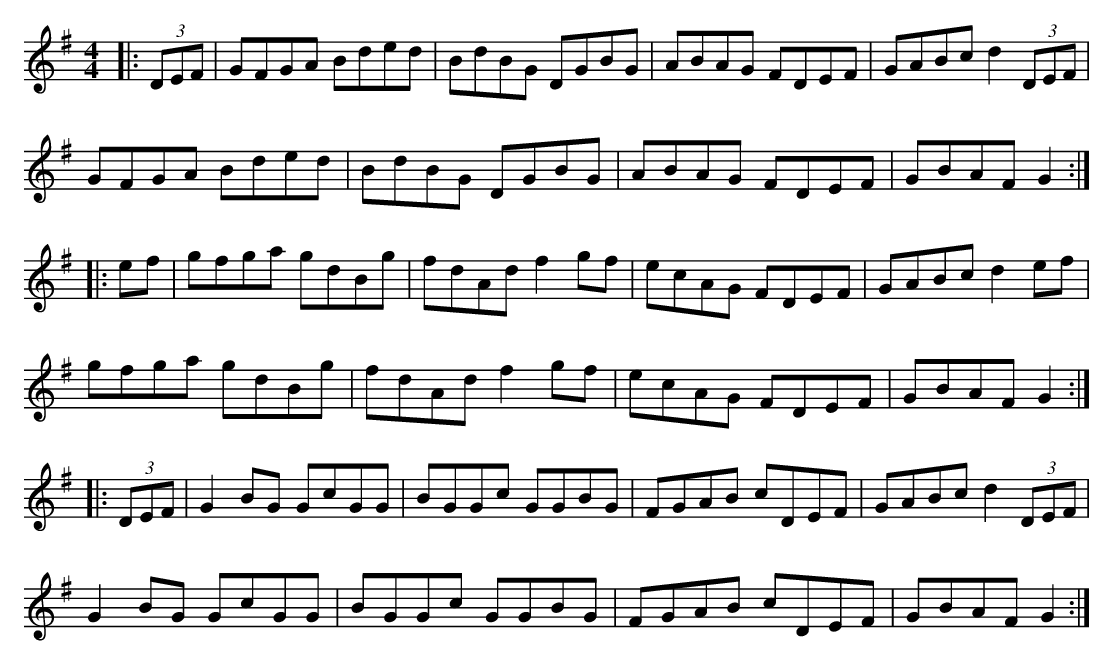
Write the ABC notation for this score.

X:1
M:4/4
K:G
|:(3DEF|GFGA Bded|BdBG DGBG|ABAG FDEF|GABc d2(3DEF|
GFGA Bded|BdBG DGBG|ABAG FDEF|GBAFG2:|
|:ef|gfga gdBg|fdAd f2gf|ecAG FDEF|GABc d2ef|
gfga gdBg|fdAd f2gf|ecAG FDEF|GBAFG2:|
|:(3DEF|G2 BG GcGG|BGGc GGBG|FGAB cDEF|GABc d2(3DEF|
G2BG GcGG|BGGc GGBG|FGAB cDEF|GBAFG2:|
